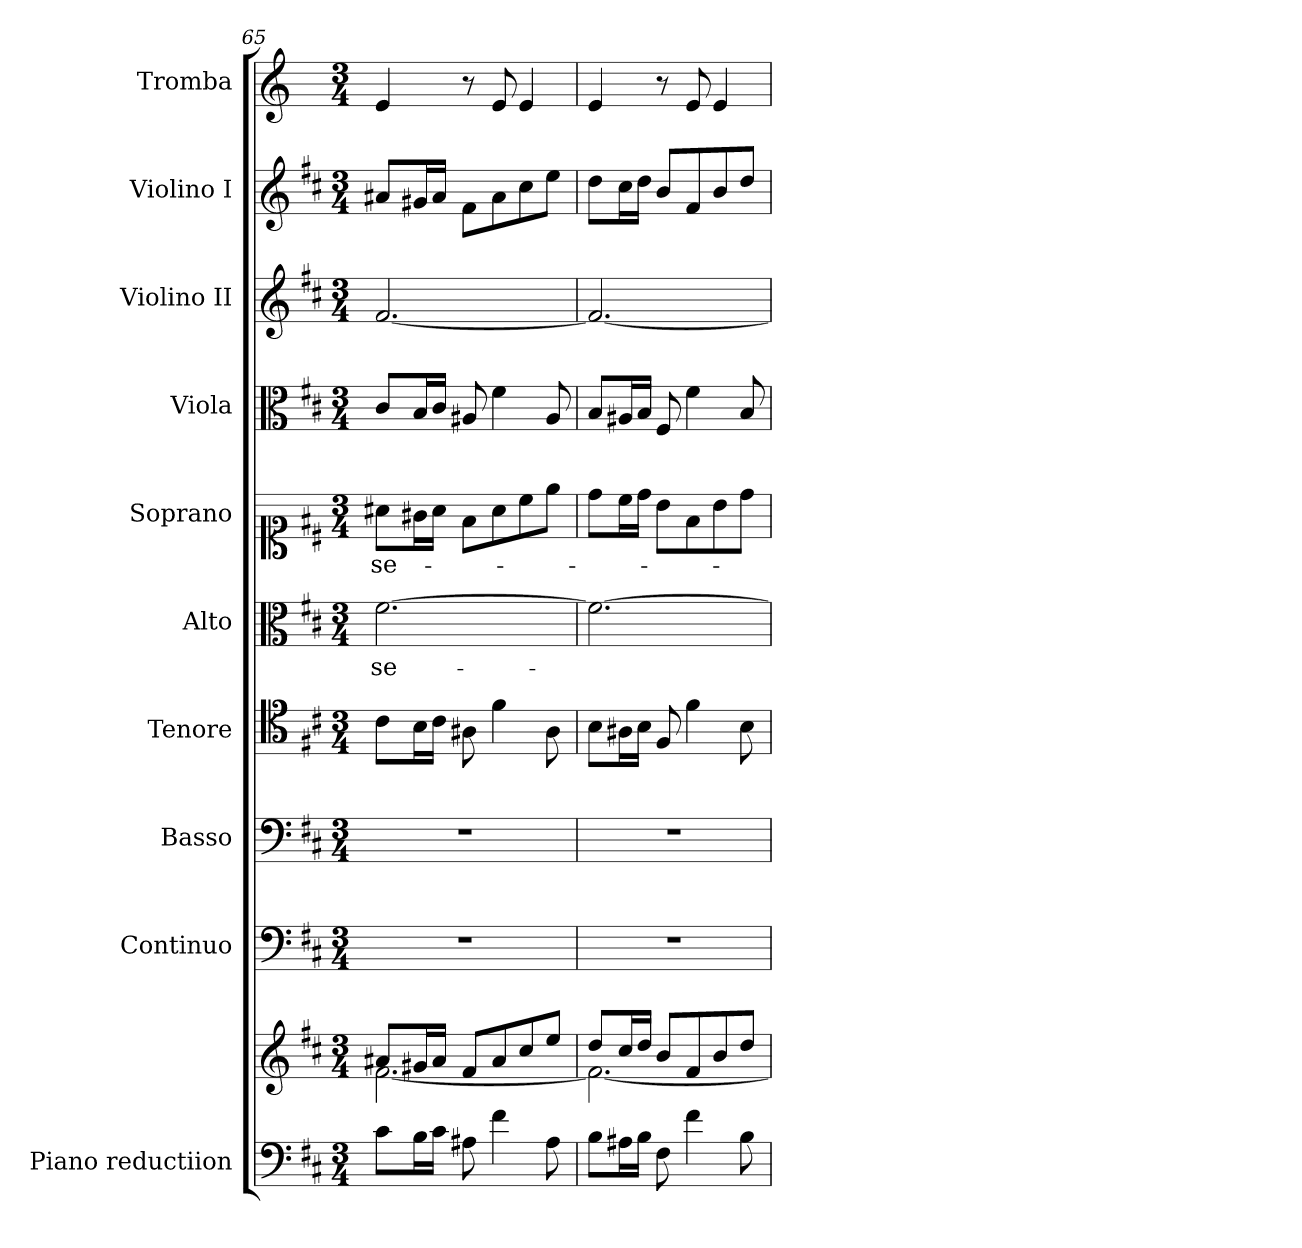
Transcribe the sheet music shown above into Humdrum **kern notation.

**kern	**kern	**kern	**kern	**kern	**kern	**text	**kern	**text	**kern	**kern	**kern	**kern
*part10	*part10	*part9	*part8	*part7	*part6	*part6	*part5	*part5	*part4	*part3	*part2	*part1
*staff11	*staff10	*staff9	*staff8	*staff7	*staff6	*staff6	*staff5	*staff5	*staff4	*staff3	*staff2	*staff1
*I"Piano reductiion	*	*I"Continuo	*I"Basso	*I"Tenore	*I"Alto	*	*I"Soprano	*	*I"Viola	*I"Violino II	*I"Violino I	*I"Tromba
*I'Pno	*	*	*	*	*	*	*	*	*I'Vla	*I'Vln	*I'Vln	*
*clefF4	*clefG2	*clefF4	*clefF4	*clefC4	*clefC3	*	*clefC1	*	*clefC3	*clefG2	*clefG2	*clefG2
*	*	*	*	*	*	*	*	*	*	*	*	*ITrd-1c-2
*k[f#c#]	*k[f#c#]	*k[f#c#]	*k[f#c#]	*k[f#c#]	*k[f#c#]	*	*k[f#c#]	*	*k[f#c#]	*k[f#c#]	*k[f#c#]	*k[f#c#]
*M3/4	*M3/4	*M3/4	*M3/4	*M3/4	*M3/4	*	*M3/4	*	*M3/4	*M3/4	*M3/4	*M3/4
=65	=65	=65	=65	=65	=65	=65	=65	=65	=65	=65	=65	=65
*	*^	*	*	*	*	*	*	*	*	*	*	*
!	!	!	!	!	!	!	!LO:LY:b	!	!LO:LY:b	!	!	!	!
8c#\L	8a#X/L	[2.f#\	2.r	2.r	8c#\L	[2.f#\	se-	8a#X\L	se-	8c#/L	[2.f#/	8a#X/L	4f#/
16B\L	16g#X/L	.	.	.	16B\L	.	.	16g#X\L	.	16B/L	.	16g#X/L	.
16c#\JJ	16a#/JJ	.	.	.	16c#\JJ	.	.	16a#\JJ	.	16c#/JJ	.	16a#/JJ	.
8A#X\	8f#/L	.	.	.	8A#X\	.	.	8f#\L	.	8A#X/	.	8f#\L	8r
4f#\	8a#/	.	.	.	4f#\	.	.	8a#\	.	4f#\	.	8a#\	8f#/
.	8cc#/	.	.	.	.	.	.	8cc#\	.	.	.	8cc#\	4f#/
8A#\	8ee/J	.	.	.	8A#\	.	.	8ee\J	.	8A#/	.	8ee\J	.
!!LO:PB:g=z
=66	=66	=66	=66	=66	=66	=66	=66	=66	=66	=66	=66	=66	=66
8B\L	8dd/L	2.f#\_	2.r	2.r	8B\L	2.f#\_	.	8dd\L	.	8B/L	2.f#/_	8dd\L	4f#/
16A#X\L	16cc#/L	.	.	.	16A#X\L	.	.	16cc#\L	.	16A#X/L	.	16cc#\L	.
16B\JJ	16dd/JJ	.	.	.	16B\JJ	.	.	16dd\JJ	.	16B/JJ	.	16dd\JJ	.
8F#\	8b/L	.	.	.	8F#/	.	.	8b\L	.	8F#/	.	8b/L	8r
4f#\	8f#/	.	.	.	4f#\	.	.	8f#\	.	4f#\	.	8f#/	8f#/
.	8b/	.	.	.	.	.	.	8b\	.	.	.	8b/	4f#/
8B\	8dd/J	.	.	.	8B\	.	.	8dd\J	.	8B/	.	8dd/J	.
*	*v	*v	*	*	*	*	*	*	*	*	*	*	*
=	=	=	=	=	=	=	=	=	=	=	=	=
*-	*-	*-	*-	*-	*-	*-	*-	*-	*-	*-	*-	*-
